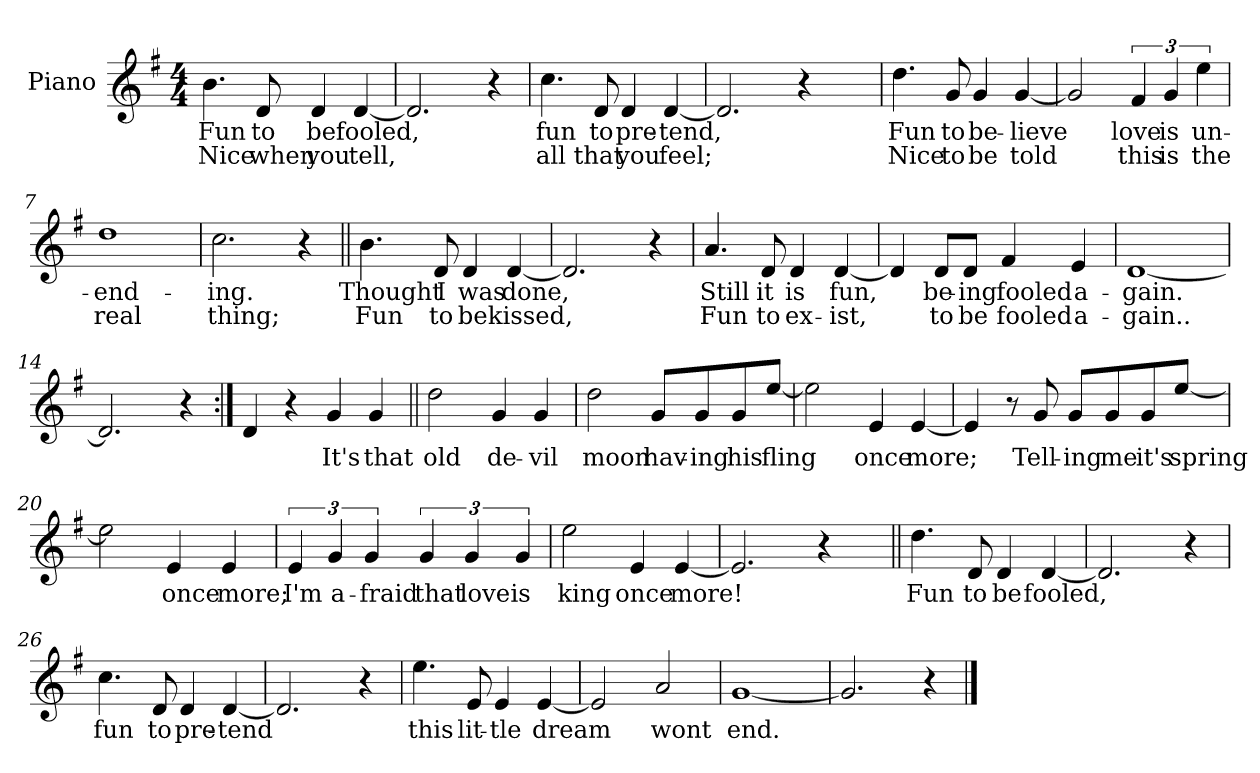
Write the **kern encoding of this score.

**kern	**text	**text
*part1	*part1	*part1
*staff1	*staff1	*staff1
*I"Piano	*	*
*I'Pno.	*	*
*clefG2	*	*
*k[f#]	*	*
*G:	*	*
*M4/4	*	*
=1	=1	=1
4.b\	Fun	Nice
8d/	to	when
4d/	be	you
[4d/	fooled,	tell,
=2	=2	=2
2.d/]	.	.
4r	.	.
=3	=3	=3
4.cc\	fun	all
8d/	to	that
4d/	pre-	you
[4d/	-tend,	feel;
=4	=4	=4
2.d/]	.	.
4r	.	.
=5	=5	=5
4.dd\	Fun	Nice
8g/	to	to
4g/	be-	be
[4g/	-lieve	-told
!!LO:LB:g=z
=6	=6	=6
2g/]	.	.
6f#/	love	this
6g/	is	is
6ee\	un-	the
=7	=7	=7
1dd	-end-	real
=8	=8	=8
2.cc\	-ing.	thing;
4r	.	.
=9||	=9||	=9||
4.b\	Thought	Fun
8d/	I	to
4d/	was	be
[4d/	done,	kissed,
=10	=10	=10
2.d/]	.	.
4r	.	.
!!LO:LB:g=z
=11	=11	=11
4.a/	Still	Fun
8d/	it	to
4d/	is	ex-
[4d/	-fun,	-ist,
=12	=12	=12
4d/]	.	.
8d/L	be-	to
8d/J	-ing	be
4f#/	fooled	fooled
4e/	a-	a-
=13	=13	=13
[1d	-gain.	-gain..
=14	=14	=14
2.d/]	.	.
4r	.	.
!!LO:LB:g=z
=15:|!	=15:|!	=15:|!
4d/	.	.
4r	.	.
4g/	It's	.
4g/	that	.
=16||	=16||	=16||
2dd\	old	.
4g/	de-	.
4g/	-vil	.
=17	=17	=17
2dd\	moon	.
8g/L	hav-	.
8g/	-ing	.
8g/	his	.
[8ee/J	fling	.
=18	=18	=18
2ee\]	.	.
4e/	once	.
[4e/	more;	.
!!LO:LB:g=z
=19	=19	=19
4e/]	.	.
8r	.	.
8g/	Tell-	.
8g/L	-ing	.
8g/	me	.
8g/	it's	.
[8ee/J	spring	.
=20	=20	=20
2ee\]	.	.
4e/	once	.
4e/	more;	.
=21	=21	=21
6e/	I'm	.
6g/	a-	.
6g/	-fraid	.
6g/	that	.
6g/	love	.
6g/	is	.
!!LO:LB:g=z
=22	=22	=22
2ee\	king	.
4e/	once	.
[4e/	more!	.
=23	=23	=23
2.e/]	.	.
4r	.	.
=24||	=24||	=24||
4.dd\	Fun	.
8d/	to	.
4d/	be	.
[4d/	fooled,	.
=25	=25	=25
2.d/]	.	.
4r	.	.
=26	=26	=26
4.cc\	fun	.
8d/	to	.
4d/	pre-	.
[4d/	-tend	.
=27	=27	=27
2.d/]	.	.
4r	.	.
!!LO:LB:g=z
=28	=28	=28
4.ee\	this	.
8e/	lit-	.
4e/	-tle	.
[4e/	dream	.
=29	=29	=29
2e/]	.	.
2a/	wont	.
=30	=30	=30
[1g	end.	.
=31	=31	=31
2.g/]	.	.
4r	.	.
==	==	==
*-	*-	*-
